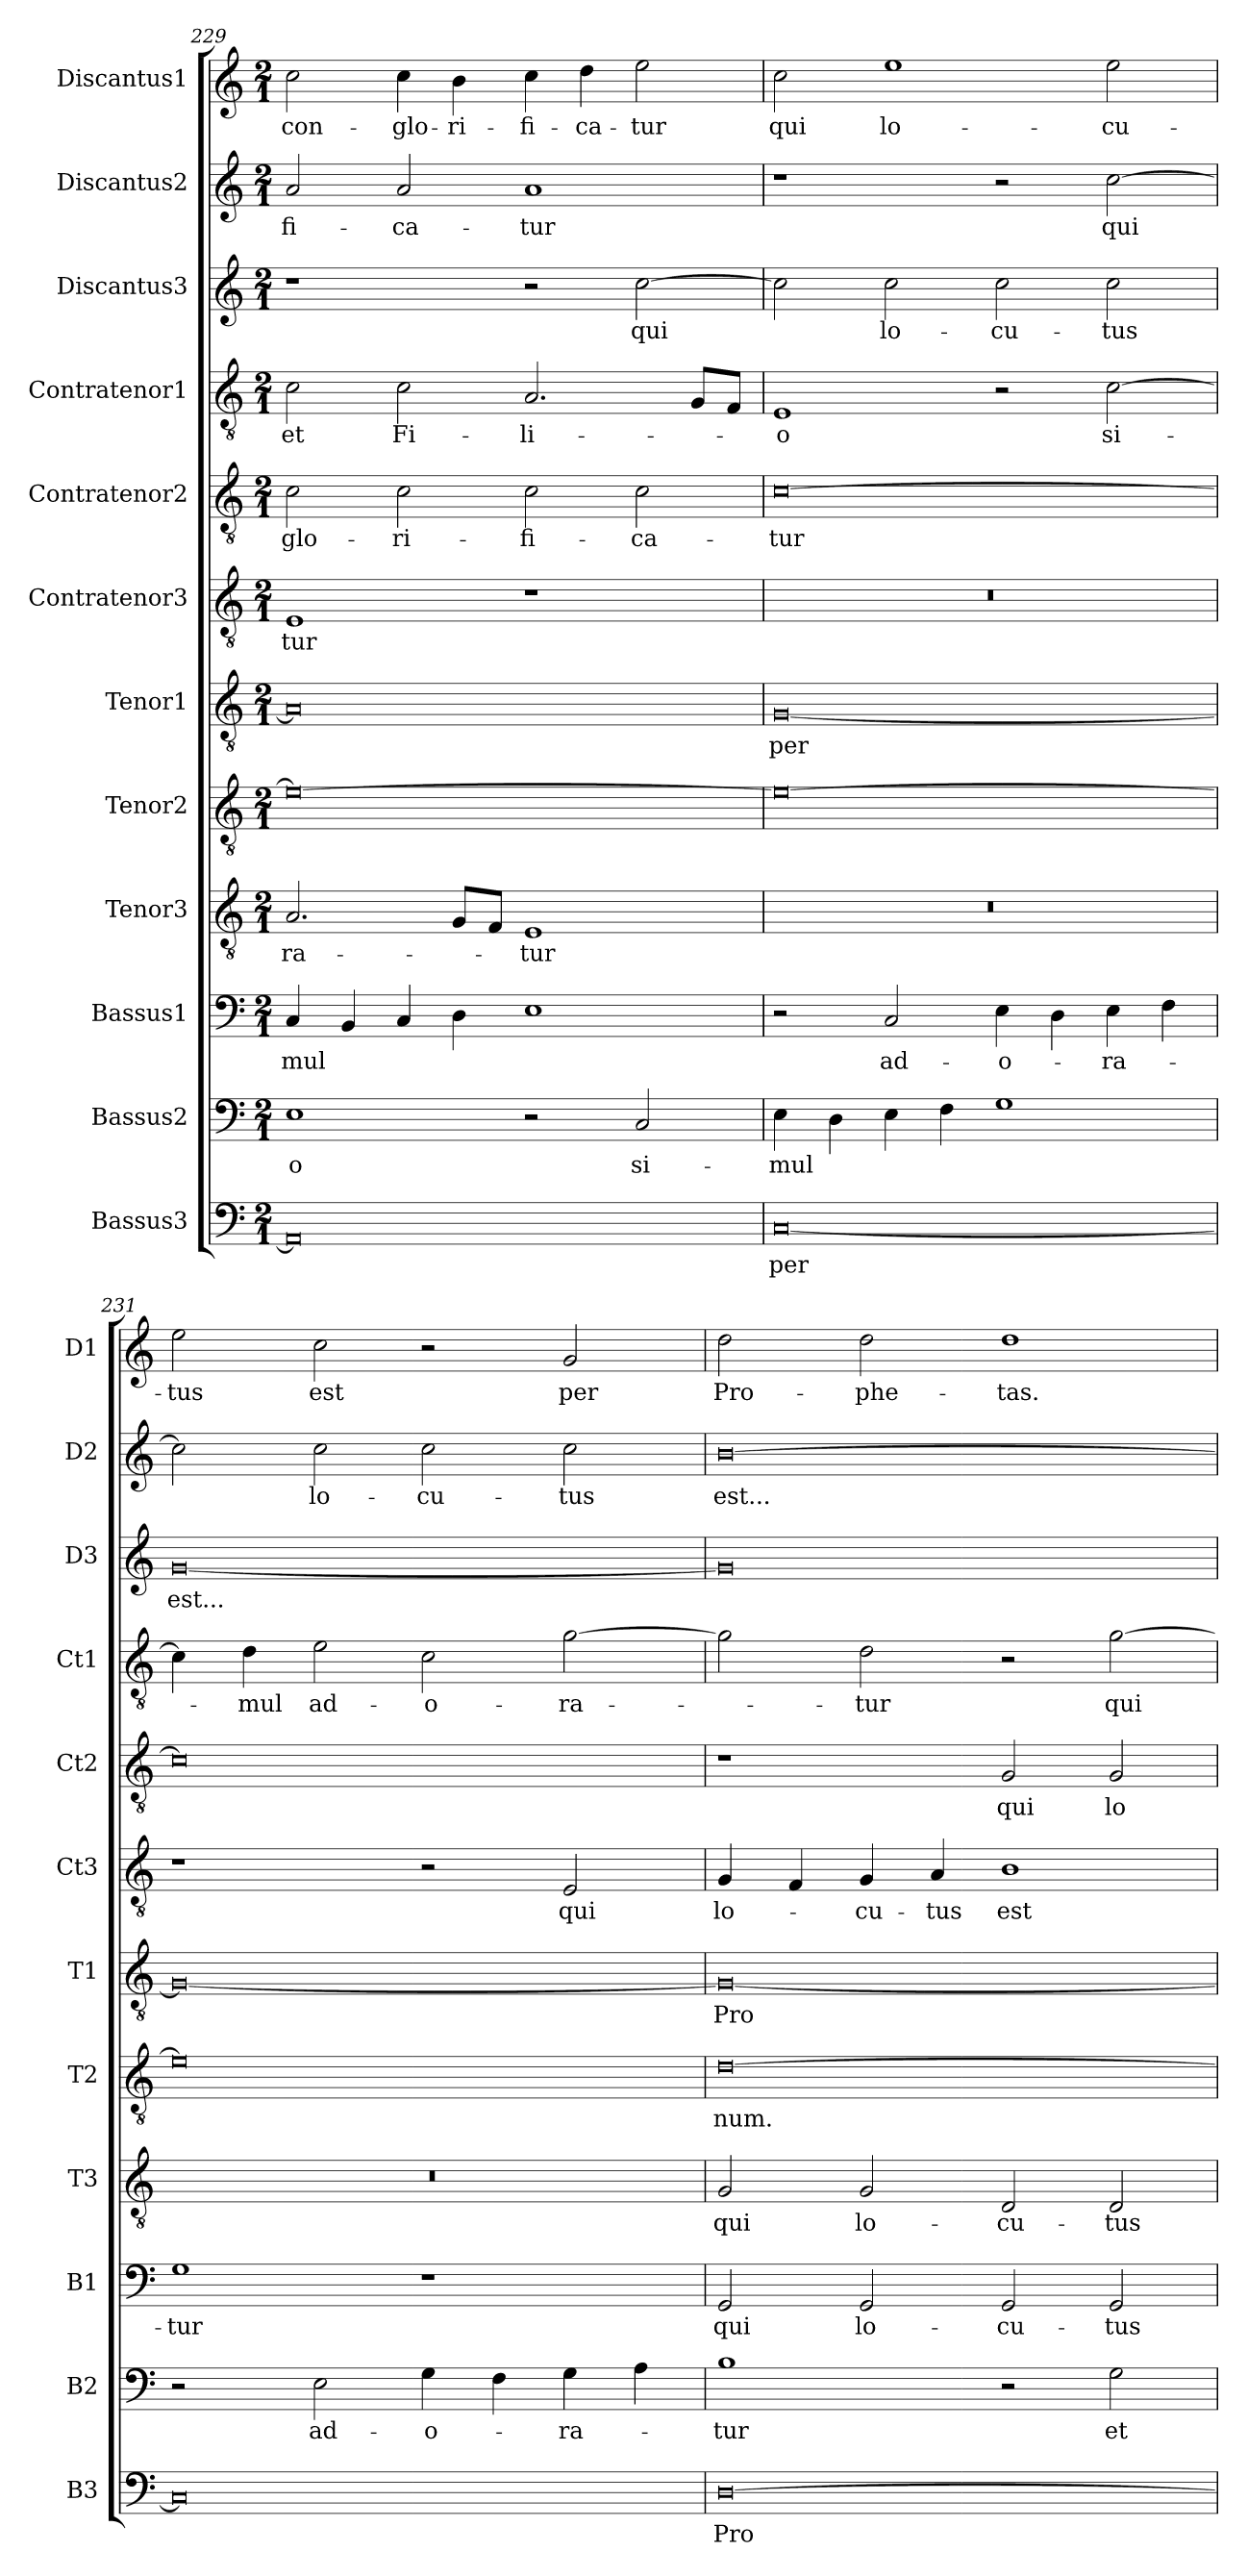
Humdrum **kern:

**kern	**text	**kern	**text	**kern	**text	**kern	**text	**kern	**text	**kern	**text	**kern	**text	**kern	**text	**kern	**text	**kern	**text	**kern	**text	**kern	**text
*part12	*part12	*part11	*part11	*part10	*part10	*part9	*part9	*part8	*part8	*part7	*part7	*part6	*part6	*part5	*part5	*part4	*part4	*part3	*part3	*part2	*part2	*part1	*part1
*staff12	*staff12	*staff11	*staff11	*staff10	*staff10	*staff9	*staff9	*staff8	*staff8	*staff7	*staff7	*staff6	*staff6	*staff5	*staff5	*staff4	*staff4	*staff3	*staff3	*staff2	*staff2	*staff1	*staff1
*I"Bassus3	*	*I"Bassus2	*	*I"Bassus1	*	*I"Tenor3	*	*I"Tenor2	*	*I"Tenor1	*	*I"Contratenor3	*	*I"Contratenor2	*	*I"Contratenor1	*	*I"Discantus3	*	*I"Discantus2	*	*I"Discantus1	*
*I'B3	*	*I'B2	*	*I'B1	*	*I'T3	*	*I'T2	*	*I'T1	*	*I'Ct3	*	*I'Ct2	*	*I'Ct1	*	*I'D3	*	*I'D2	*	*I'D1	*
*clefF4	*	*clefF4	*	*clefF4	*	*clefGv2	*	*clefGv2	*	*clefGv2	*	*clefGv2	*	*clefGv2	*	*clefGv2	*	*clefG2	*	*clefG2	*	*clefG2	*
*k[]	*	*k[]	*	*k[]	*	*k[]	*	*k[]	*	*k[]	*	*k[]	*	*k[]	*	*k[]	*	*k[]	*	*k[]	*	*k[]	*
*M2/1	*	*M2/1	*	*M2/1	*	*M2/1	*	*M2/1	*	*M2/1	*	*M2/1	*	*M2/1	*	*M2/1	*	*M2/1	*	*M2/1	*	*M2/1	*
=229	=229	=229	=229	=229	=229	=229	=229	=229	=229	=229	=229	=229	=229	=229	=229	=229	=229	=229	=229	=229	=229	=229	=229
0AA/]	.	1E\	-o	4C/	-mul	2.A/	-ra-	0e\_	.	0A/]	.	1E/	-tur	2c\	-glo-	2c\	et	1r	.	2a/	-fi-	2cc\	con-
.	.	.	.	4BB/	.	.	.	.	.	.	.	.	.	.	.	.	.	.	.	.	.	.	.
.	.	.	.	4C/	.	.	.	.	.	.	.	.	.	2c\	-ri-	2c\	Fi-	.	.	2a/	-ca-	4cc\	-glo-
.	.	.	.	4D\	.	8G/L	.	.	.	.	.	.	.	.	.	.	.	.	.	.	.	4b\	-ri-
.	.	.	.	.	.	8F/J	.	.	.	.	.	.	.	.	.	.	.	.	.	.	.	.	.
.	.	2r	.	1E\	.	1E/	-tur	.	.	.	.	1r	.	2c\	-fi-	2.A/	-li-	2r	.	1a/	-tur	4cc\	-fi-
.	.	.	.	.	.	.	.	.	.	.	.	.	.	.	.	.	.	.	.	.	.	4dd\	-ca-
.	.	2C/	si-	.	.	.	.	.	.	.	.	.	.	2c\	-ca-	.	.	[2cc\	qui	.	.	2ee\	-tur
.	.	.	.	.	.	.	.	.	.	.	.	.	.	.	.	8G/L	.	.	.	.	.	.	.
.	.	.	.	.	.	.	.	.	.	.	.	.	.	.	.	8F/J	.	.	.	.	.	.	.
=230	=230	=230	=230	=230	=230	=230	=230	=230	=230	=230	=230	=230	=230	=230	=230	=230	=230	=230	=230	=230	=230	=230	=230
[0C/	per	4E\	-mul	2r	.	0r	.	0e\_	.	[0G/	per	0r	.	[0c\	-tur	1E/	-o	2cc\]	.	1r	.	2cc\	qui
.	.	4D\	.	.	.	.	.	.	.	.	.	.	.	.	.	.	.	.	.	.	.	.	.
.	.	4E\	.	2C/	ad-	.	.	.	.	.	.	.	.	.	.	.	.	2cc\	lo-	.	.	1ee\	lo-
.	.	4F\	.	.	.	.	.	.	.	.	.	.	.	.	.	.	.	.	.	.	.	.	.
.	.	1G\	.	4E\	-o-	.	.	.	.	.	.	.	.	.	.	2r	.	2cc\	-cu-	2r	.	.	.
.	.	.	.	4D\	.	.	.	.	.	.	.	.	.	.	.	.	.	.	.	.	.	.	.
.	.	.	.	4E\	-ra-	.	.	.	.	.	.	.	.	.	.	[2c\	si-	2cc\	-tus	[2cc\	qui	2ee\	-cu-
.	.	.	.	4F\	.	.	.	.	.	.	.	.	.	.	.	.	.	.	.	.	.	.	.
=231	=231	=231	=231	=231	=231	=231	=231	=231	=231	=231	=231	=231	=231	=231	=231	=231	=231	=231	=231	=231	=231	=231	=231
0C/]	.	2r	.	1G\	-tur	0r	.	0e\]	.	0G/_	.	1r	.	0c\]	.	4c\]	.	[0g/	est...	2cc\]	.	2ee\	-tus
.	.	.	.	.	.	.	.	.	.	.	.	.	.	.	.	4d\	-mul	.	.	.	.	.	.
.	.	2E\	ad-	.	.	.	.	.	.	.	.	.	.	.	.	2e\	ad-	.	.	2cc\	lo-	2cc\	est
.	.	4G\	-o-	1r	.	.	.	.	.	.	.	2r	.	.	.	2c\	-o-	.	.	2cc\	-cu-	2r	.
.	.	4F\	.	.	.	.	.	.	.	.	.	.	.	.	.	.	.	.	.	.	.	.	.
.	.	4G\	-ra-	.	.	.	.	.	.	.	.	2E/	qui	.	.	[2g\	-ra-	.	.	2cc\	-tus	2g/	per
.	.	4A\	.	.	.	.	.	.	.	.	.	.	.	.	.	.	.	.	.	.	.	.	.
=232	=232	=232	=232	=232	=232	=232	=232	=232	=232	=232	=232	=232	=232	=232	=232	=232	=232	=232	=232	=232	=232	=232	=232
[0D\	Pro-	1B\	-tur	2GG/	qui	2G/	qui	[0d\	-num.	0G/_	Pro-	4G/	lo-	1r	.	2g\]	.	0g/]	.	[0b\	est...	2dd\	Pro-
.	.	.	.	.	.	.	.	.	.	.	.	4F/	.	.	.	.	.	.	.	.	.	.	.
.	.	.	.	2GG/	lo-	2G/	lo-	.	.	.	.	4G/	-cu-	.	.	2d\	-tur	.	.	.	.	2dd\	-phe-
.	.	.	.	.	.	.	.	.	.	.	.	4A/	-tus	.	.	.	.	.	.	.	.	.	.
.	.	2r	.	2GG/	-cu-	2D/	-cu-	.	.	.	.	1B\	est	2G/	qui	2r	.	.	.	.	.	1dd\	-tas.
.	.	2G\	et	2GG/	-tus	2D/	-tus	.	.	.	.	.	.	2G/	lo-	[2g\	qui	.	.	.	.	.	.
=	=	=	=	=	=	=	=	=	=	=	=	=	=	=	=	=	=	=	=	=	=	=	=
*-	*-	*-	*-	*-	*-	*-	*-	*-	*-	*-	*-	*-	*-	*-	*-	*-	*-	*-	*-	*-	*-	*-	*-
